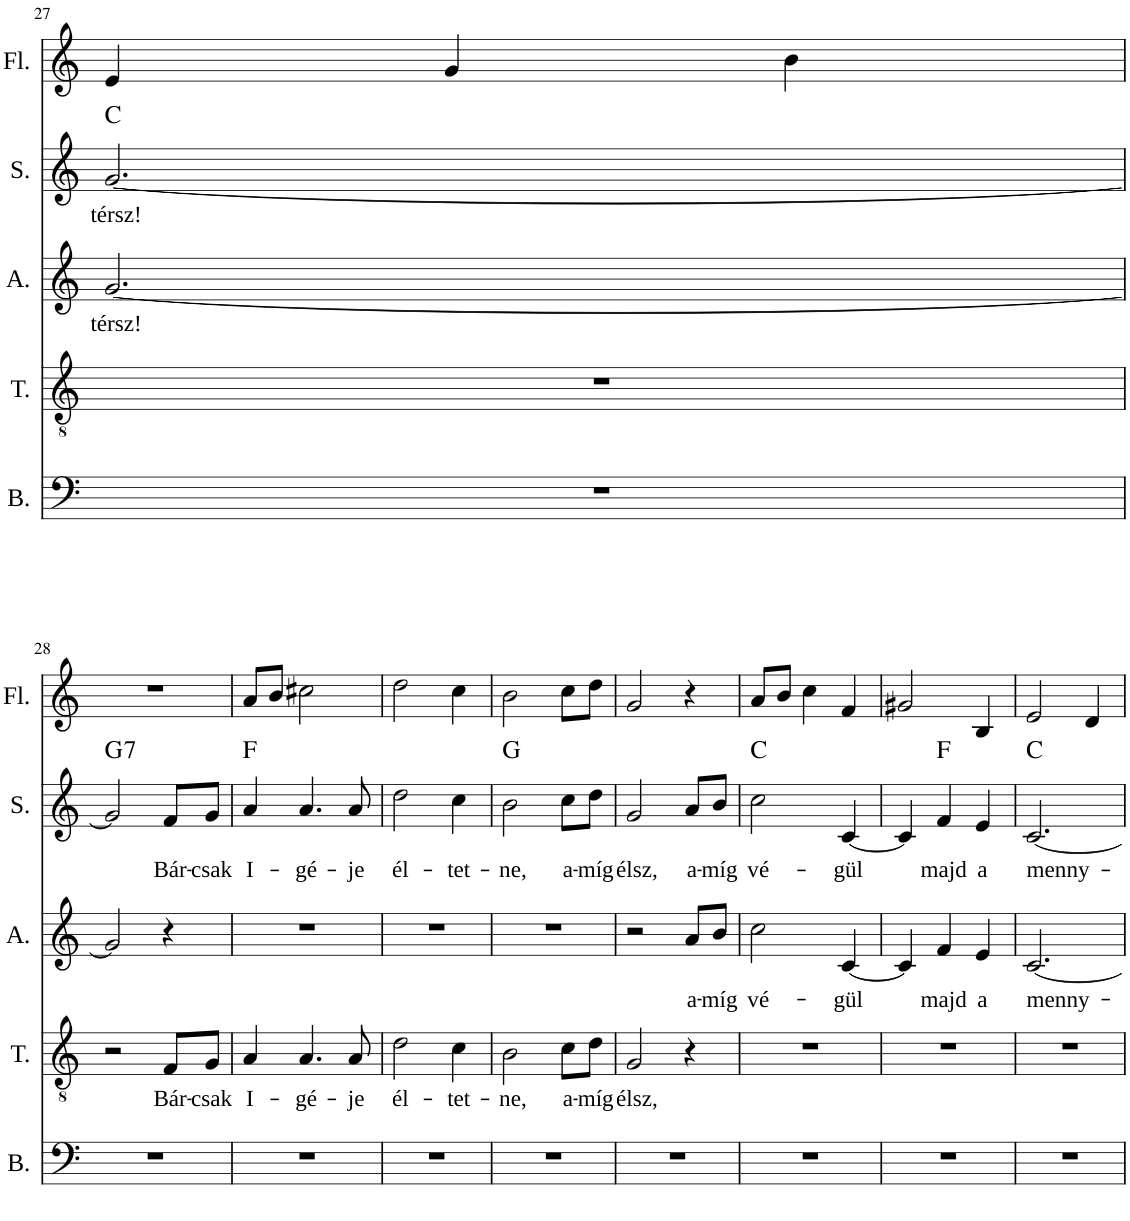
**kern	**kern	**text	**kern	**text	**kern	**text	**harte	**kern
*part5	*part4	*part4	*part3	*part3	*part2	*part2	*part2	*part1
*staff5	*staff4	*staff4	*staff3	*staff3	*staff2	*staff2	*	*staff1
*I"Bass	*I"Tenor	*	*I"Alto	*	*I"Soprano	*	*	*I"Flute
*I'B.	*I'T.	*	*I'A.	*	*I'S.	*	*	*I'Fl.
!!LO:PB:g=z
*clefF4	*clefGv2	*	*clefG2	*	*clefG2	*	*	*clefG2
*k[]	*k[]	*	*k[]	*	*k[]	*	*	*k[]
*M3/4	*M3/4	*	*M3/4	*	*M3/4	*	*	*M3/4
=27	=27	=27	=27	=27	=27	=27	=27	=27
!	!	!	!	!LO:LY:b	!	!LO:LY:b	!LO:H:kt=N.C.	!
2.r	2.r	.	[2.g/	térsz!	[2.g/	térsz!	N	4e/
.	.	.	.	.	.	.	.	4g/
.	.	.	.	.	.	.	.	4b\
!!LO:LB:g=z
=28	=28	=28	=28	=28	=28	=28	=28	=28
!	!	!	!	!	!	!	!LO:H:kt=7	!
2.r	2r	.	2g/]	.	2g/]	.	G:7	2.r
!	!	!LO:LY:b	!	!	!	!LO:LY:b	!	!
.	8F/L	Bár-	4r	.	8f/L	Bár-	.	.
!	!	!LO:LY:b	!	!	!	!LO:LY:b	!	!
.	8G/J	-csak	.	.	8g/J	-csak	.	.
=29	=29	=29	=29	=29	=29	=29	=29	=29
!	!	!LO:LY:b	!	!	!	!LO:LY:b	!LO:H:kt=N.C.	!
2.r	4A/	I-	2.r	.	4a/	I-	N	8a/L
.	.	.	.	.	.	.	.	8b/J
!	!	!LO:LY:b	!	!	!	!LO:LY:b	!	!
.	4.A/	-gé-	.	.	4.a/	-gé-	.	2cc#X\
!	!	!LO:LY:b	!	!	!	!LO:LY:b	!	!
.	8A/	-je	.	.	8a/	-je	.	.
=30	=30	=30	=30	=30	=30	=30	=30	=30
!	!	!LO:LY:b	!	!	!	!LO:LY:b	!	!
2.r	2d\	él-	2.r	.	2dd\	él-	.	2dd\
!	!	!LO:LY:b	!	!	!	!LO:LY:b	!	!
.	4c\	-tet-	.	.	4cc\	-tet-	.	4cc\
=31	=31	=31	=31	=31	=31	=31	=31	=31
!	!	!LO:LY:b	!	!	!	!LO:LY:b	!LO:H:kt=N.C.	!
2.r	2B\	-ne,	2.r	.	2b\	-ne,	N	2b\
!	!	!LO:LY:b	!	!	!	!LO:LY:b	!	!
.	8c\L	a-	.	.	8cc\L	a-	.	8cc\L
!	!	!LO:LY:b	!	!	!	!LO:LY:b	!	!
.	8d\J	-míg	.	.	8dd\J	-míg	.	8dd\J
=32	=32	=32	=32	=32	=32	=32	=32	=32
!	!	!LO:LY:b	!	!	!	!LO:LY:b	!	!
2.r	2G/	élsz,	2r	.	2g/	élsz,	.	2g/
!	!	!	!	!LO:LY:b	!	!LO:LY:b	!	!
.	4r	.	8a/L	a-	8a/L	a-	.	4r
!	!	!	!	!LO:LY:b	!	!LO:LY:b	!	!
.	.	.	8b/J	-míg	8b/J	-míg	.	.
=33	=33	=33	=33	=33	=33	=33	=33	=33
!	!	!	!	!LO:LY:b	!	!LO:LY:b	!LO:H:kt=N.C.	!
2.r	2.r	.	2cc\	vé-	2cc\	vé-	N	8a/L
.	.	.	.	.	.	.	.	8b/J
.	.	.	.	.	.	.	.	4cc\
!	!	!	!	!LO:LY:b	!	!LO:LY:b	!	!
.	.	.	[4c/	-gül	[4c/	-gül	.	4f/
=34	=34	=34	=34	=34	=34	=34	=34	=34
2.r	2.r	.	4c/]	.	4c/]	.	.	2g#X/
!	!	!	!	!LO:LY:b	!	!LO:LY:b	!LO:H:kt=N.C.	!
.	.	.	4f/	majd	4f/	majd	N	.
!	!	!	!	!LO:LY:b	!	!LO:LY:b	!	!
.	.	.	4e/	a	4e/	a	.	4B/
=35	=35	=35	=35	=35	=35	=35	=35	=35
!	!	!	!	!LO:LY:b	!	!LO:LY:b	!LO:H:kt=N.C.	!
2.r	2.r	.	[2.c/	menny-	[2.c/	menny-	N	2e/
.	.	.	.	.	.	.	.	4d/
=	=	=	=	=	=	=	=	=
*-	*-	*-	*-	*-	*-	*-	*-	*-
